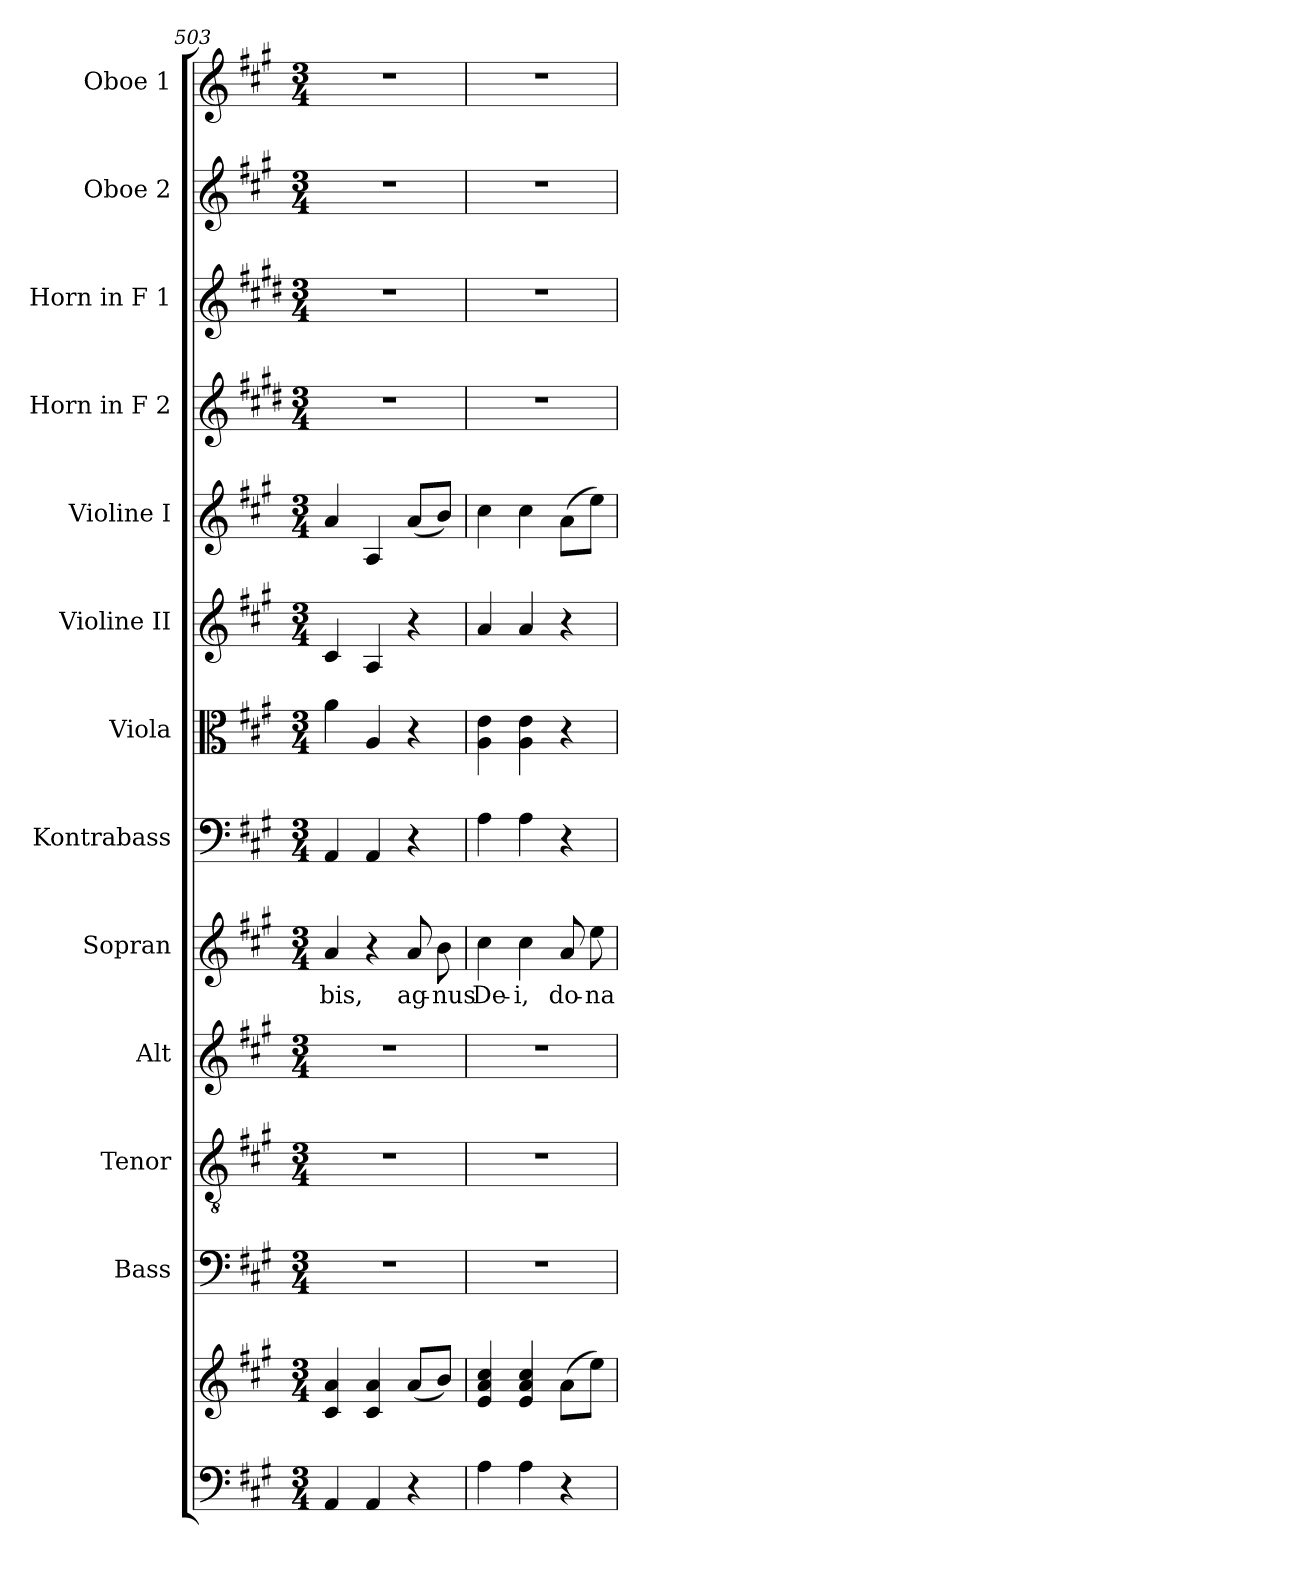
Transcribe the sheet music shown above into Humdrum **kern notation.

**kern	**kern	**kern	**kern	**kern	**kern	**text	**kern	**kern	**kern	**kern	**kern	**kern	**kern	**kern
*part13	*part13	*part12	*part11	*part10	*part9	*part9	*part8	*part7	*part6	*part5	*part4	*part3	*part2	*part1
*staff14	*staff13	*staff12	*staff11	*staff10	*staff9	*staff9	*staff8	*staff7	*staff6	*staff5	*staff4	*staff3	*staff2	*staff1
*	*	*I"Bass	*I"Tenor	*I"Alt	*I"Sopran	*	*I"Kontrabass	*I"Viola	*I"Violine II	*I"Violine I	*I"Horn in F 2	*I"Horn in F 1	*I"Oboe 2	*I"Oboe 1
*	*	*I'B.	*I'T.	*I'A.	*I'S.	*	*I'Kb.	*I'Vla.	*I'Vl. II	*I'Vl. I	*	*	*I'Ob.. 2	*I'Ob. 1
*clefF4	*clefG2	*clefF4	*clefGv2	*clefG2	*clefG2	*	*clefF4	*clefC3	*clefG2	*clefG2	*clefG2	*clefG2	*clefG2	*clefG2
*	*	*	*	*	*	*	*ITrd7c12	*	*	*	*ITrd4c7	*ITrd4c7	*	*
*k[f#c#g#]	*k[f#c#g#]	*k[f#c#g#]	*k[f#c#g#]	*k[f#c#g#]	*k[f#c#g#]	*	*k[f#c#g#]	*k[f#c#g#]	*k[f#c#g#]	*k[f#c#g#]	*k[f#c#g#]	*k[f#c#g#]	*k[f#c#g#]	*k[f#c#g#]
*A:	*A:	*A:	*A:	*A:	*A:	*	*A:	*A:	*A:	*A:	*A:	*A:	*A:	*A:
*M3/4	*M3/4	*M3/4	*M3/4	*M3/4	*M3/4	*	*M3/4	*M3/4	*M3/4	*M3/4	*M3/4	*M3/4	*M3/4	*M3/4
=503	=503	=503	=503	=503	=503	=503	=503	=503	=503	=503	=503	=503	=503	=503
!	!	!	!	!	!	!LO:LY:b	!	!	!	!	!	!	!	!
4AA/	4c#/ 4a/	2.r	2.r	2.r	4a/	-bis,	4AAA/	4a\	4c#/	4a/	2.r	2.r	2.r	2.r
4AA/	4c#/ 4a/	.	.	.	4r	.	4AAA/	4A/	4A/	4A/	.	.	.	.
!	!	!	!	!	!	!LO:LY:b	!	!	!	!	!	!	!	!
4r	(<8a/L	.	.	.	8a/	ag-	4r	4r	4r	(<8a/L	.	.	.	.
!	!	!	!	!	!	!LO:LY:b	!	!	!	!	!	!	!	!
.	8b/J)	.	.	.	8b\	-nus	.	.	.	8b/J)	.	.	.	.
=504	=504	=504	=504	=504	=504	=504	=504	=504	=504	=504	=504	=504	=504	=504
!	!	!	!	!	!	!LO:LY:b	!	!	!	!	!	!	!	!
4A\	4e/ 4a/ 4cc#/	2.r	2.r	2.r	4cc#\	De-	4AA\	4A\ 4e\	4a/	4cc#\	2.r	2.r	2.r	2.r
!	!	!	!	!	!	!LO:LY:b	!	!	!	!	!	!	!	!
4A\	4e/ 4a/ 4cc#/	.	.	.	4cc#\	-i,	4AA\	4A\ 4e\	4a/	4cc#\	.	.	.	.
!	!	!	!	!	!	!LO:LY:b	!	!	!	!	!	!	!	!
4r	(>8a\L	.	.	.	8a/	do-	4r	4r	4r	(>8a\L	.	.	.	.
!	!	!	!	!	!	!LO:LY:b	!	!	!	!	!	!	!	!
.	8ee\J)	.	.	.	8ee\	-na	.	.	.	8ee\J)	.	.	.	.
=	=	=	=	=	=	=	=	=	=	=	=	=	=	=
*-	*-	*-	*-	*-	*-	*-	*-	*-	*-	*-	*-	*-	*-	*-
